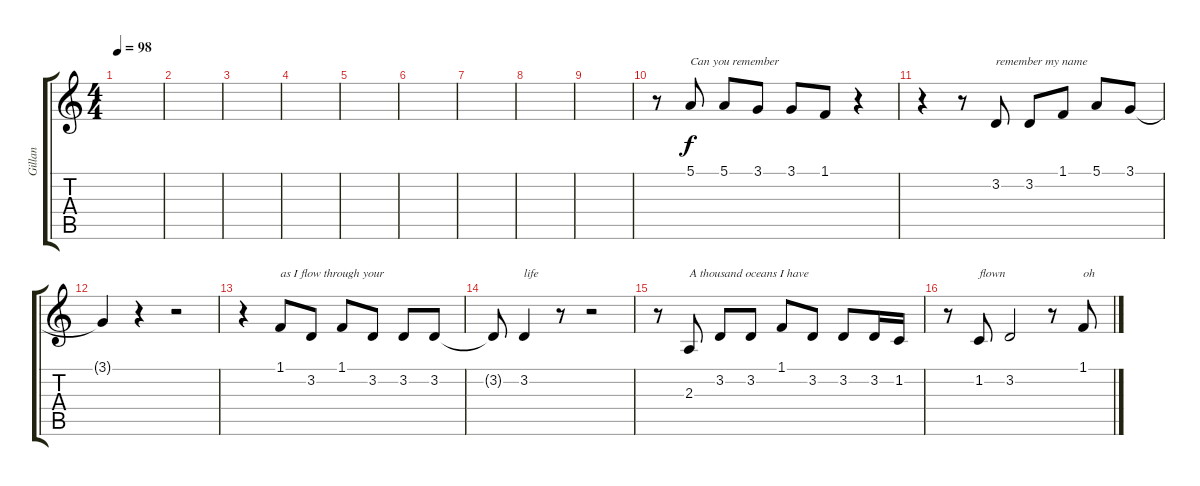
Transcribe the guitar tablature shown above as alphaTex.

\track ("Gillan" "Gillan") {instrument violin}
\staff {score tabs}
\tuning (E4 B3 G3 D3 A2 E2) {hide}
\ts (4 4)
\tempo 98
\clef g2
\ks c
|
|
|
|
|
|
|
|
|
r.8 5.1.8{txt "Can you remember"} 5.1.8 3.1.8 3.1.8 1.1.8 r.4 |
r.4 r.8 3.2.8{txt "remember my name"} 3.2.8 1.1.8 5.1.8 3.1.8 |
3.1{t}.4 r.4 r.2 |
r.4 1.1.8{txt "as I flow through your"} 3.2.8 1.1.8 3.2.8 3.2.8 3.2.8 |
3.2{t}.8 3.2.4{txt "life"} r.8 r.2 |
r.8 2.3.8{txt "A thousand oceans I have "} 3.2.8 3.2.8 1.1.8 3.2.8 3.2.8 3.2.16 1.2.16 |
r.8 1.2.8{txt "flown"} 3.2.2 r.8 1.1.8{txt "oh"}
